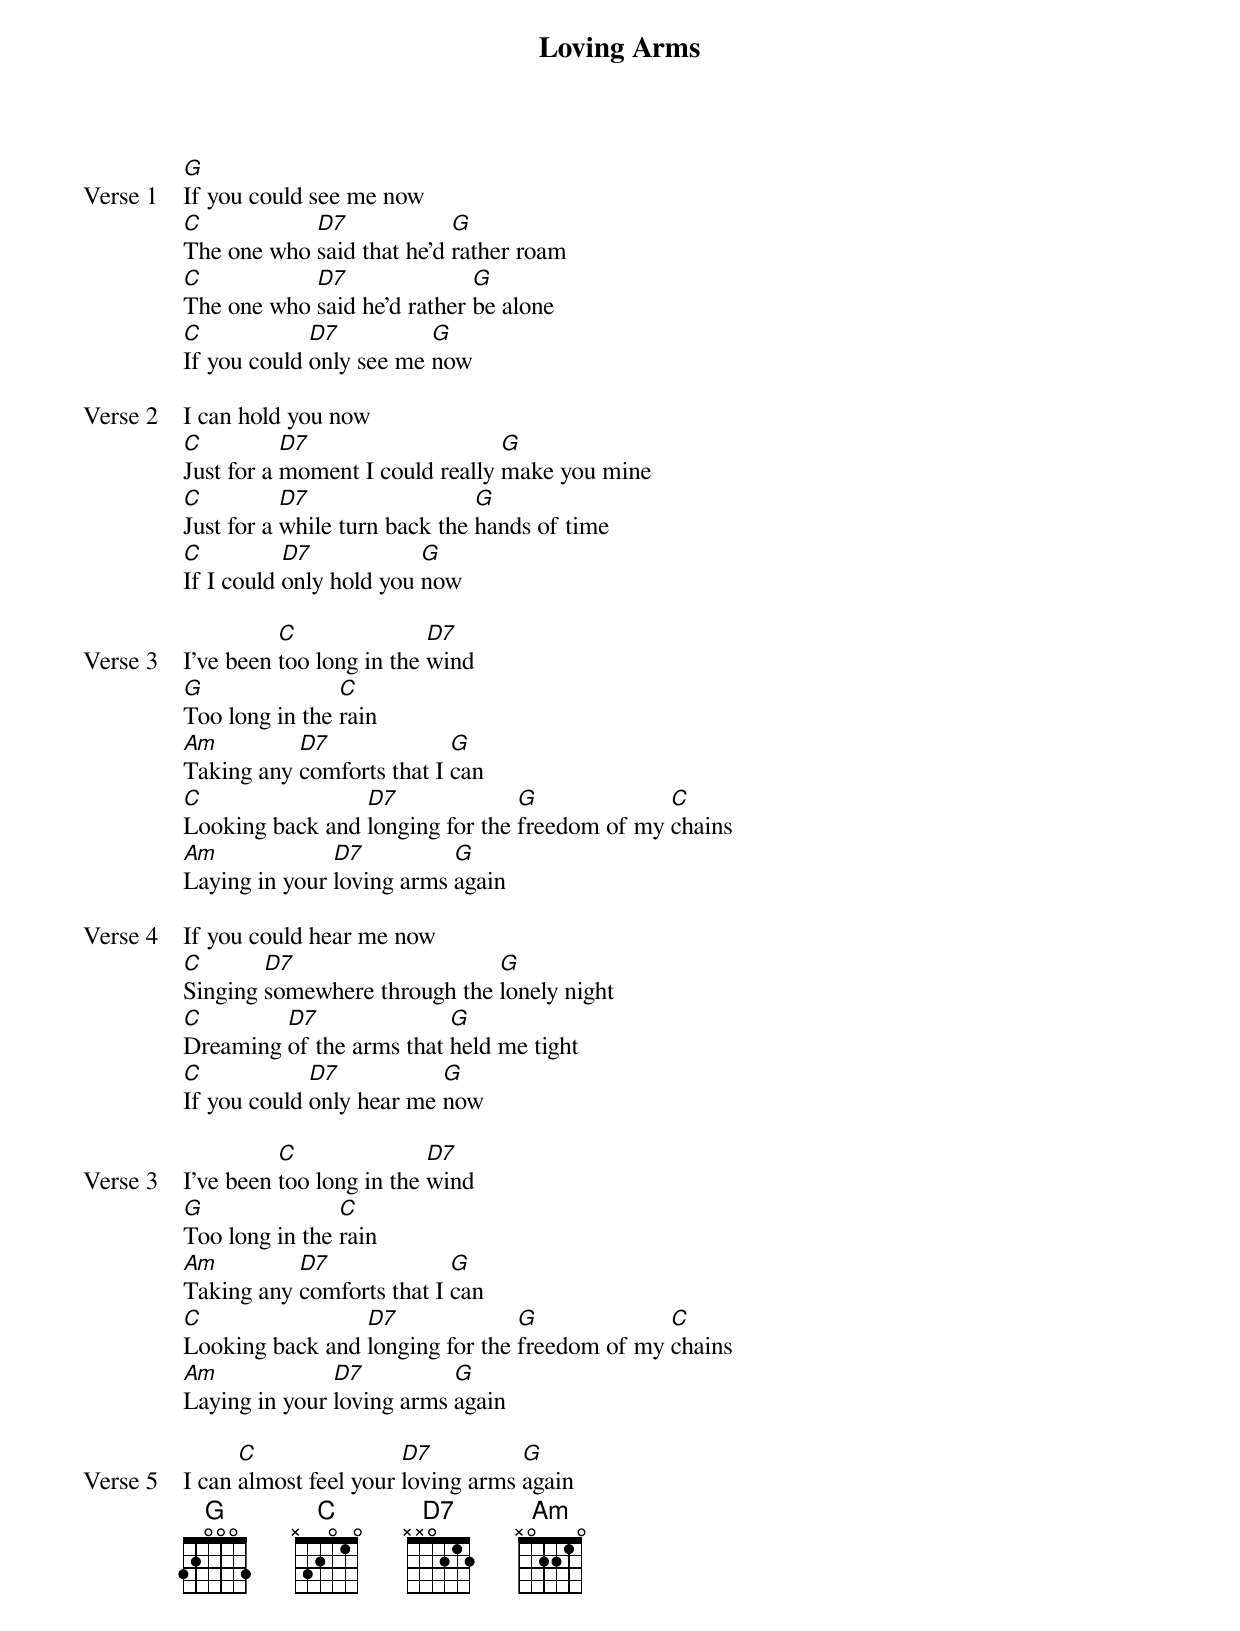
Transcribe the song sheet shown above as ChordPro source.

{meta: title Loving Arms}
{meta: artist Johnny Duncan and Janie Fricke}
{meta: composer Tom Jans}

{start_of_verse: Verse 1}
[G]If you could see me now
[C]The one who [D7]said that he'd [G]rather roam
[C]The one who [D7]said he'd rather [G]be alone
[C]If you could [D7]only see me [G]now
{end_of_verse}

{start_of_verse: Verse 2}
I can hold you now
[C]Just for a [D7]moment I could really [G]make you mine
[C]Just for a [D7]while turn back the [G]hands of time
[C]If I could [D7]only hold you [G]now
{end_of_verse}

{start_of_verse: Verse 3}
I've been [C]too long in the [D7]wind
[G]Too long in the [C]rain
[Am]Taking any [D7]comforts that I [G]can
[C]Looking back and [D7]longing for the [G]freedom of my [C]chains
[Am]Laying in your [D7]loving arms [G]again
{end_of_verse}

{start_of_verse: Verse 4}
If you could hear me now
[C]Singing [D7]somewhere through the [G]lonely night
[C]Dreaming [D7]of the arms that [G]held me tight
[C]If you could [D7]only hear me [G]now
{end_of_verse}

{start_of_verse: Verse 3}
I've been [C]too long in the [D7]wind
[G]Too long in the [C]rain
[Am]Taking any [D7]comforts that I [G]can
[C]Looking back and [D7]longing for the [G]freedom of my [C]chains
[Am]Laying in your [D7]loving arms [G]again
{end_of_verse}

{start_of_verse: Verse 5}
I can [C]almost feel your [D7]loving arms [G]again
{end_of_verse}
